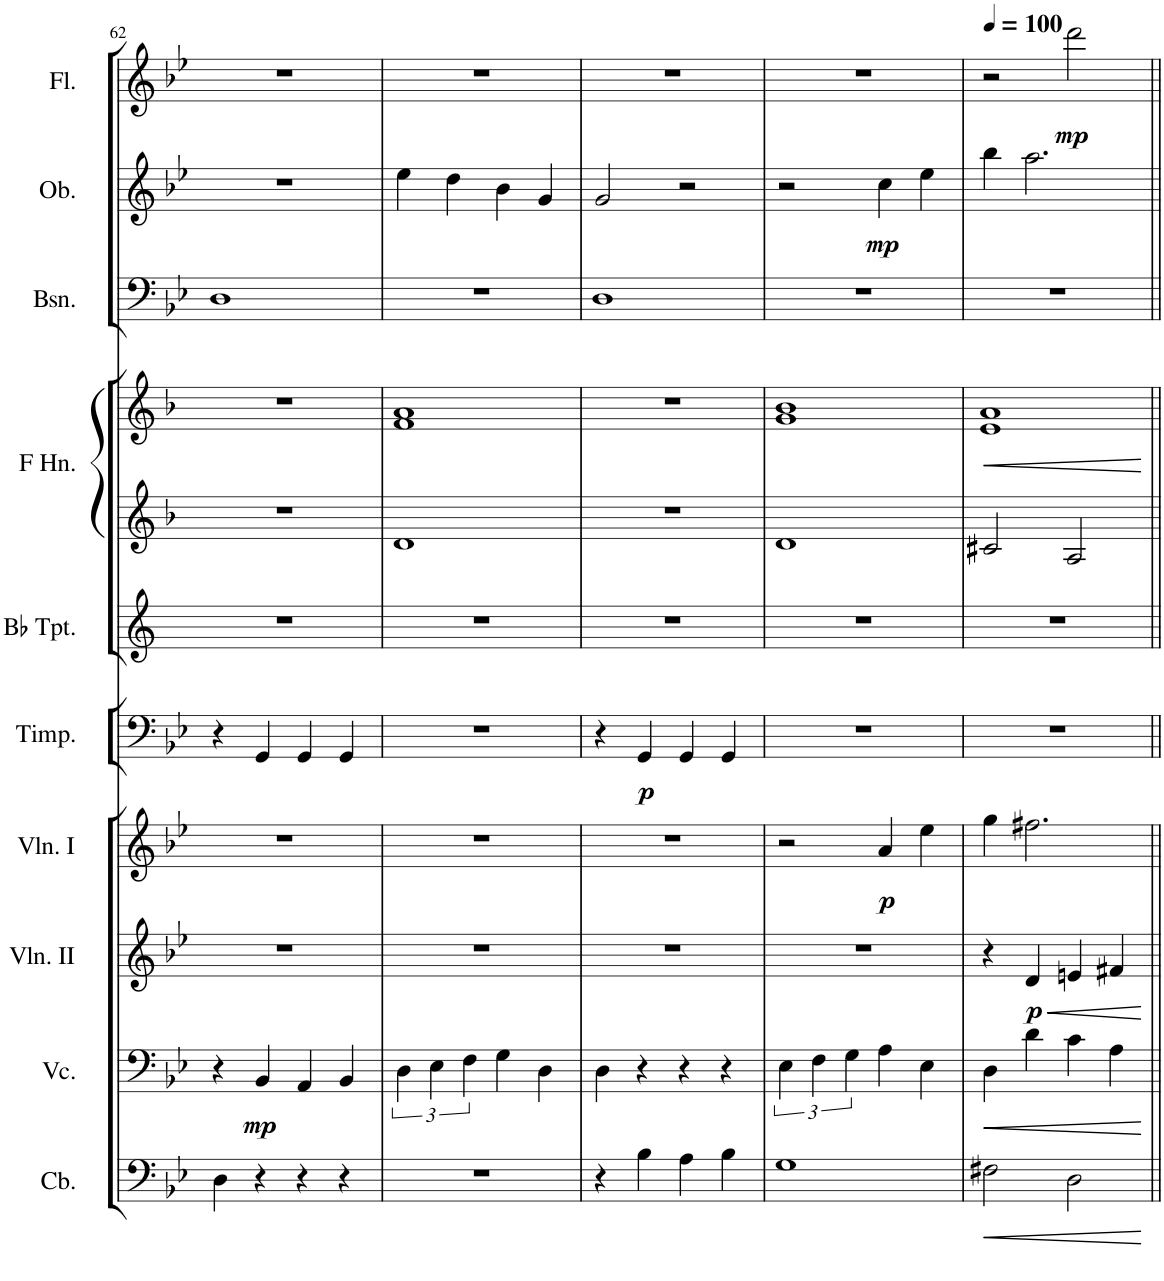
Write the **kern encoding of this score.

**kern	**kern	**dynam	**kern	**dynam	**kern	**dynam	**kern	**dynam	**kern	**kern	**kern	**dynam	**kern	**kern	**dynam	**kern	**dynam
*part10	*part9	*part9	*part8	*part8	*part7	*part7	*part6	*part6	*part5	*part4	*part4	*part4	*part3	*part2	*part2	*part1	*part1
*staff11	*staff10	*staff10	*staff9	*staff9	*staff8	*staff8	*staff7	*staff7	*staff6	*staff5	*staff4	*staff4/5	*staff3	*staff2	*staff2	*staff1	*staff1
*I"Contrabasses	*I"Violoncellos	*	*I"Violins II	*	*I"Violins I	*	*I"Timpani	*	*I"Trumpets in Bb	*I"Horns in F	*	*	*I"Bassoons	*I"Oboes	*	*I"Flutes	*
*I'Cb.	*I'Vc.	*	*I'Vln. II	*	*I'Vln. I	*	*I'Timp.	*	*	*	*	*	*I'Bsn.	*I'Ob.	*	*I'Fl.	*
!!LO:PB:g=z
*clefF4	*clefF4	*	*clefG2	*	*clefG2	*	*clefF4	*	*clefG2	*clefG2	*clefG2	*	*clefF4	*clefG2	*	*clefG2	*
*Trd7c12	*	*	*	*	*	*	*	*	*Trd1c2	*Trd4c7	*Trd4c7	*	*	*	*	*	*
*k[b-e-]	*k[b-e-]	*	*k[b-e-]	*	*k[b-e-]	*	*k[b-e-]	*	*k[]	*k[b-]	*k[b-]	*	*k[b-e-]	*k[b-e-]	*	*k[b-e-]	*
*M4/4	*M4/4	*	*M4/4	*	*M4/4	*	*M4/4	*	*M4/4	*M4/4	*M4/4	*	*M4/4	*M4/4	*	*M4/4	*
=62	=62	=62	=62	=62	=62	=62	=62	=62	=62	=62	=62	=62	=62	=62	=62	=62	=62
4D\	4r	.	1r	.	1r	.	4r	.	1r	1r	1r	.	1D	1r	.	1r	.
!	!	!LO:DY:b	!	!	!	!	!	!	!	!	!	!	!	!	!	!	!
4r	4BB-/	mp	.	.	.	.	4GG/	.	.	.	.	.	.	.	.	.	.
4r	4AA/	.	.	.	.	.	4GG/	.	.	.	.	.	.	.	.	.	.
4r	4BB-/	.	.	.	.	.	4GG/	.	.	.	.	.	.	.	.	.	.
=63	=63	=63	=63	=63	=63	=63	=63	=63	=63	=63	=63	=63	=63	=63	=63	=63	=63
1r	6D\	.	1r	.	1r	.	1r	.	1r	1d	1f 1a	.	1r	4ee-\	.	1r	.
.	6E-\	.	.	.	.	.	.	.	.	.	.	.	.	.	.	.	.
.	.	.	.	.	.	.	.	.	.	.	.	.	.	4dd\	.	.	.
.	6F\	.	.	.	.	.	.	.	.	.	.	.	.	.	.	.	.
.	4G\	.	.	.	.	.	.	.	.	.	.	.	.	4b-\	.	.	.
.	4D\	.	.	.	.	.	.	.	.	.	.	.	.	4g/	.	.	.
=64	=64	=64	=64	=64	=64	=64	=64	=64	=64	=64	=64	=64	=64	=64	=64	=64	=64
4r	4D\	.	1r	.	1r	.	4r	.	1r	1r	1r	.	1D	2g/	.	1r	.
!	!	!	!	!	!	!	!	!LO:DY:b	!	!	!	!	!	!	!	!	!
4B-\	4r	.	.	.	.	.	4GG/	p	.	.	.	.	.	.	.	.	.
4A\	4r	.	.	.	.	.	4GG/	.	.	.	.	.	.	2r	.	.	.
4B-\	4r	.	.	.	.	.	4GG/	.	.	.	.	.	.	.	.	.	.
=65	=65	=65	=65	=65	=65	=65	=65	=65	=65	=65	=65	=65	=65	=65	=65	=65	=65
1G	6E-\	.	1r	.	2r	.	1r	.	1r	1d	1g 1b-	.	1r	2r	.	1r	.
.	6F\	.	.	.	.	.	.	.	.	.	.	.	.	.	.	.	.
.	6G\	.	.	.	.	.	.	.	.	.	.	.	.	.	.	.	.
!	!	!	!	!	!	!LO:DY:b	!	!	!	!	!	!	!	!	!LO:DY:b	!	!
.	4A\	.	.	.	4a/	p	.	.	.	.	.	.	.	4cc\	mp	.	.
.	4E-\	.	.	.	4ee-\	.	.	.	.	.	.	.	.	4ee-\	.	.	.
=66	=66	=66	=66	=66	=66	=66	=66	=66	=66	=66	=66	=66	=66	=66	=66	=66	=66
*	*	*	*	*	*	*	*	*	*	*	*	*	*	*	*	*MM100	*
!	!	!	!	!	!	!	!	!	!	!	!	!LO:HP:b	!	!	!	!	!
2F#X\	4D\	.	4r	.	4gg\	.	1r	.	1r	2c#X/	1e 1a	<	1r	4bb-\	.	2r	.
!	!	!	!	!LO:DY:b	!	!	!	!	!	!	!	!	!	!	!	!	!
.	4d\	.	4d/	p	2.ff#X\	.	.	.	.	.	.	.	.	2.aa\	.	.	.
!	!	!	!	!	!	!	!	!	!	!	!	!	!	!	!	!	!LO:DY:b
2D\	4c\	.	4en/	.	.	.	.	.	.	2A/	.	.	.	.	.	2ddd\	mp
.	4A\	.	4f#X/	.	.	.	.	.	.	.	.	.	.	.	.	.	.
.	.	.	.	.	.	.	.	.	.	.	.	[	.	.	.	.	.
=||	=||	=||	=||	=||	=||	=||	=||	=||	=||	=||	=||	=||	=||	=||	=||	=||	=||
*-	*-	*-	*-	*-	*-	*-	*-	*-	*-	*-	*-	*-	*-	*-	*-	*-	*-
